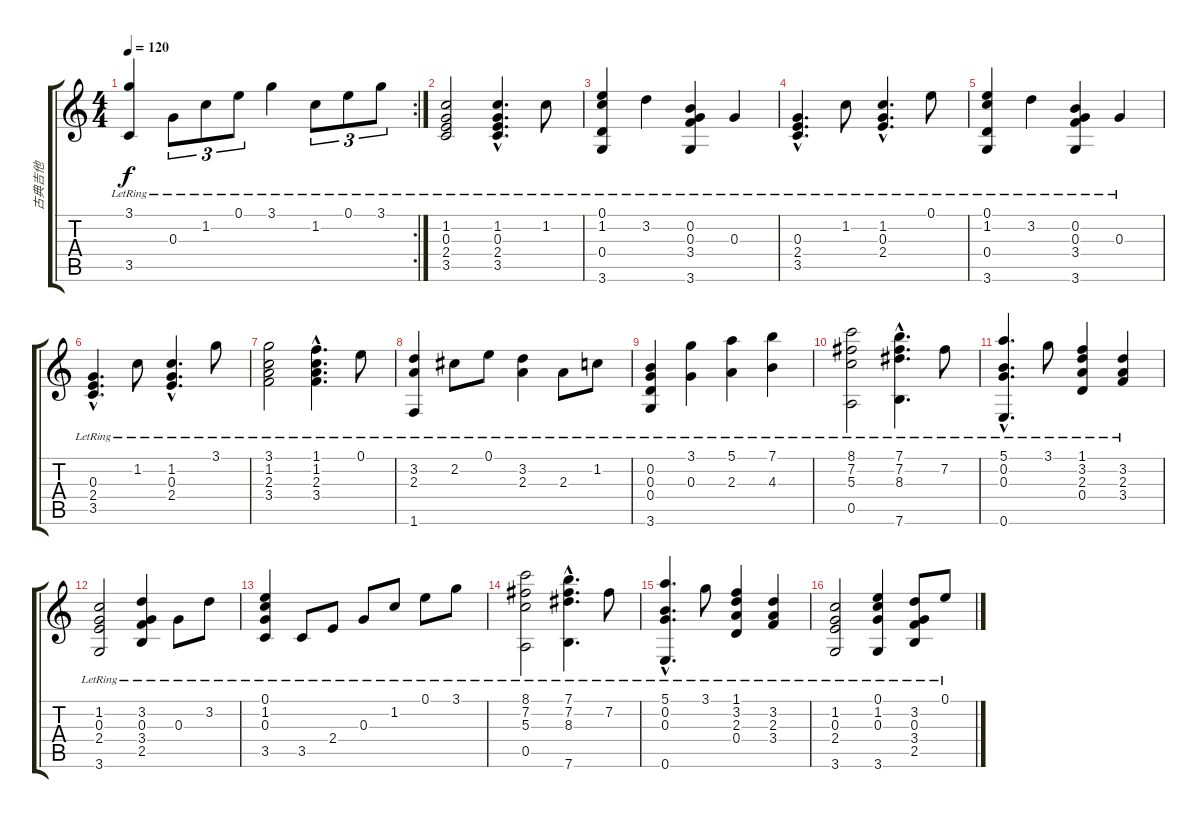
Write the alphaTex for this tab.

\track ("古典吉他" "古典吉他") {instrument acousticguitarnylon}
\staff {score tabs}
\tuning (E4 B3 G3 D3 A2 E2) {hide}
\rc 2
\ts (4 4)
\tempo 120
\clef g2
\ks c
(3.1{lr} 3.5{lr}).4{dy f} 0.3{lr}.8{tu (3 2)} 1.2{lr}.8{tu (3 2)} 0.1{lr}.8{tu (3 2)} 3.1{lr}.4 1.2{lr}.8{tu (3 2)} 0.1{lr}.8{tu (3 2)} 3.1{lr}.8{tu (3 2)} |
(1.2{lr} 0.3{lr} 2.4{lr} 3.5{lr}).2 (1.2{hac lr} 0.3{hac lr} 2.4{hac lr} 3.5{hac lr}).4{d} 1.2{lr}.8 |
(0.1{lr} 1.2{lr} 0.4{lr} 3.6{lr}).4 3.2{lr}.4 (0.2 0.3{lr} 3.4{lr} 3.6{lr}).4 0.3{lr}.4 |
(0.3{hac lr} 2.4{hac lr} 3.5{hac lr}).4{d} 1.2{lr}.8 (1.2{hac lr} 0.3{hac lr} 2.4{hac lr}).4{d} 0.1{lr}.8 |
(0.1{lr} 1.2{lr} 0.4{lr} 3.6{lr}).4 3.2{lr}.4 (0.2{lr} 0.3{lr} 3.4{lr} 3.6{lr}).4 0.3{lr}.4 |
(0.3{hac lr} 2.4{hac lr} 3.5{hac lr}).4{d} 1.2{lr}.8 (1.2{hac lr} 0.3{hac lr} 2.4{hac lr}).4{d} 3.1{lr}.8 |
(3.1{lr} 1.2{lr} 2.3{lr} 3.4{lr}).2 (1.1{hac lr} 1.2{hac lr} 2.3{hac lr} 3.4{hac lr}).4{d} 0.1{lr}.8 |
(3.2{lr} 2.3{lr} 1.6{lr}).4 2.2{lr}.8 0.1{lr}.8 (3.2{lr} 2.3{lr}).4 2.3{lr}.8 1.2{lr}.8 |
(0.2{lr} 0.3{lr} 0.4{lr} 3.6{lr}).4 (3.1{lr} 0.3{lr}).4 (5.1{lr} 2.3{lr}).4 (7.1{lr} 4.3{lr}).4 |
(8.1{lr} 7.2{lr} 5.3{lr} 0.5{lr}).2 (7.1{hac lr} 7.2{hac lr} 8.3{hac lr} 7.6{hac lr}).4{d} 7.2{lr}.8 |
(5.1{hac lr} 0.2{hac lr} 0.3{hac lr} 0.6{hac lr}).4{d} 3.1{lr}.8 (1.1{lr} 3.2{lr} 2.3{lr} 0.4{lr}).4 (3.2{lr} 2.3{lr} 3.4{lr}).4 |
(1.2{lr} 0.3{lr} 2.4{lr} 3.6{lr}).2 (3.2{lr} 0.3{lr} 3.4{lr} 2.5{lr}).4 0.3{lr}.8 3.2{lr}.8 |
(0.1{lr} 1.2{lr} 0.3{lr} 3.5{lr}).4 3.5{lr}.8 2.4{lr}.8 0.3{lr}.8 1.2{lr}.8 0.1{lr}.8 3.1{lr}.8 |
(8.1{lr} 7.2{lr} 5.3{lr} 0.5{lr}).2 (7.1{hac lr} 7.2{hac lr} 8.3{hac lr} 7.6{hac lr}).4{d} 7.2{lr}.8 |
(5.1{hac lr} 0.2{hac lr} 0.3{hac lr} 0.6{hac lr}).4{d} 3.1{lr}.8 (1.1{lr} 3.2{lr} 2.3{lr} 0.4{lr}).4 (3.2{lr} 2.3{lr} 3.4{lr}).4 |
(1.2{lr} 0.3{lr} 2.4{lr} 3.6{lr}).2 (0.1{lr} 1.2{lr} 0.3{lr} 3.6{lr}).4 (3.2{lr} 0.3{lr} 3.4{lr} 2.5{lr}).8 0.1{lr}.8
